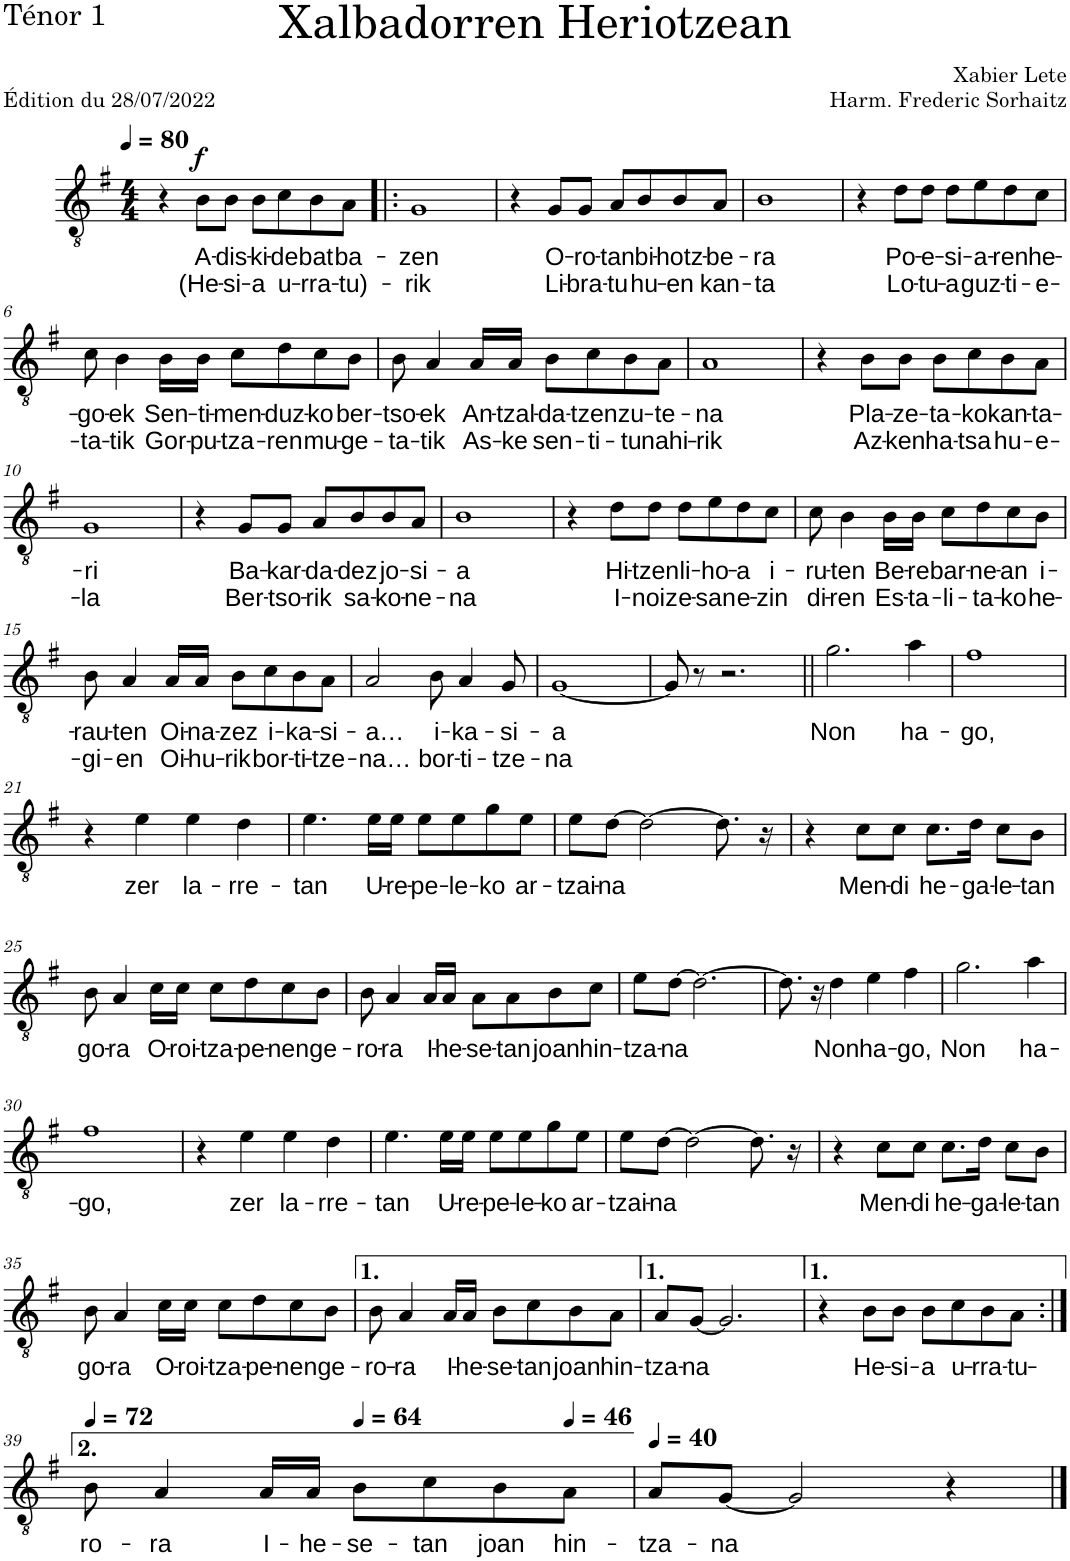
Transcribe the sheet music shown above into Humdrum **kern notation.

**kern	**text	**text	**dynam
*part1	*part1	*part1	*part1
*staff1	*staff1	*staff1	*staff1
*I"Ténor 1	*	*	*
*I'T.1	*	*	*
*clefGv2	*	*	*
*k[f#]	*	*	*
*M4/4	*	*	*
*MM80	*	*	*
=1	=1	=1	=1
4r	.	.	.
!	!LO:LY:b	!LO:LY:b	!LO:DY:a
8B\L	A-	(He-	f
!	!LO:LY:b	!LO:LY:b	!
8B\J	-dis-	-si-	.
!	!LO:LY:b	!LO:LY:b	!
8B\L	-ki-	-a	.
!	!LO:LY:b	!LO:LY:b	!
8c\	-de	u-	.
!	!LO:LY:b	!LO:LY:b	!
8B\	bat	-rra-	.
!	!LO:LY:b	!LO:LY:b	!
8A\J	ba-	-tu)-	.
=2!|:	=2!|:	=2!|:	=2!|:
!	!LO:LY:b	!LO:LY:b	!
1G	-zen	-rik	.
=3	=3	=3	=3
4r	.	.	.
!	!LO:LY:b	!LO:LY:b	!
8G/L	O-	Li-	.
!	!LO:LY:b	!LO:LY:b	!
8G/J	-ro-	-bra-	.
!	!LO:LY:b	!LO:LY:b	!
8A/L	-tan	-tu	.
!	!LO:LY:b	!LO:LY:b	!
8B/	bi-	hu-	.
!	!LO:LY:b	!LO:LY:b	!
8B/	-hotz-	-en	.
!	!LO:LY:b	!LO:LY:b	!
8A/J	-be-	kan-	.
=4	=4	=4	=4
!	!LO:LY:b	!LO:LY:b	!
1B	-ra	-ta	.
=5	=5	=5	=5
4r	.	.	.
!	!LO:LY:b	!LO:LY:b	!
8d\L	Po-	Lo-	.
!	!LO:LY:b	!LO:LY:b	!
8d\J	-e-	-tu-	.
!	!LO:LY:b	!LO:LY:b	!
8d\L	-si-	-a	.
!	!LO:LY:b	!LO:LY:b	!
8e\	-a-	guz-	.
!	!LO:LY:b	!LO:LY:b	!
8d\	-ren	-ti-	.
!	!LO:LY:b	!LO:LY:b	!
8c\J	he-	-e-	.
!!LO:LB:g=z
=6	=6	=6	=6
!	!LO:LY:b	!LO:LY:b	!
8c\	-go-	-ta-	.
!	!LO:LY:b	!LO:LY:b	!
4B\	-ek	-tik	.
!	!LO:LY:b	!LO:LY:b	!
16B\LL	Sen-	Gor-	.
!	!LO:LY:b	!LO:LY:b	!
16B\JJ	-ti-	-pu-	.
!	!LO:LY:b	!LO:LY:b	!
8c\L	-men-	-tza-	.
!	!LO:LY:b	!LO:LY:b	!
8d\	-duz-	-ren	.
!	!LO:LY:b	!LO:LY:b	!
8c\	-ko	mu-	.
!	!LO:LY:b	!LO:LY:b	!
8B\J	ber-	-ge-	.
=7	=7	=7	=7
!	!LO:LY:b	!LO:LY:b	!
8B\	-tso-	-ta-	.
!	!LO:LY:b	!LO:LY:b	!
4A/	-ek	-tik	.
!	!LO:LY:b	!LO:LY:b	!
16A/LL	An-	As-	.
!	!LO:LY:b	!LO:LY:b	!
16A/JJ	-tzal-	-ke	.
!	!LO:LY:b	!LO:LY:b	!
8B\L	-da-	sen-	.
!	!LO:LY:b	!LO:LY:b	!
8c\	-tzen	-ti-	.
!	!LO:LY:b	!LO:LY:b	!
8B\	zu-	-tu	.
!	!LO:LY:b	!LO:LY:b	!
8A\J	-te-	nahi-	.
=8	=8	=8	=8
!	!LO:LY:b	!LO:LY:b	!
1A	-na	-rik	.
=9	=9	=9	=9
4r	.	.	.
!	!LO:LY:b	!LO:LY:b	!
8B\L	Pla-	Az-	.
!	!LO:LY:b	!LO:LY:b	!
8B\J	-ze-	-ken	.
!	!LO:LY:b	!LO:LY:b	!
8B\L	-ta-	ha-	.
!	!LO:LY:b	!LO:LY:b	!
8c\	-ko	-tsa	.
!	!LO:LY:b	!LO:LY:b	!
8B\	kan-	hu-	.
!	!LO:LY:b	!LO:LY:b	!
8A\J	-ta-	-e-	.
!!LO:LB:g=z
=10	=10	=10	=10
!	!LO:LY:b	!LO:LY:b	!
1G	-ri	-la	.
=11	=11	=11	=11
4r	.	.	.
!	!LO:LY:b	!LO:LY:b	!
8G/L	Ba-	Ber-	.
!	!LO:LY:b	!LO:LY:b	!
8G/J	-kar-	-tso-	.
!	!LO:LY:b	!LO:LY:b	!
8A/L	-da-	-rik	.
!	!LO:LY:b	!LO:LY:b	!
8B/	-dez	sa-	.
!	!LO:LY:b	!LO:LY:b	!
8B/	jo-	-ko-	.
!	!LO:LY:b	!LO:LY:b	!
8A/J	-si-	-ne-	.
=12	=12	=12	=12
!	!LO:LY:b	!LO:LY:b	!
1B	-a	-na	.
=13	=13	=13	=13
4r	.	.	.
!	!LO:LY:b	!LO:LY:b	!
8d\L	Hi-	I-	.
!	!LO:LY:b	!LO:LY:b	!
8d\J	-tzen	-noiz	.
!	!LO:LY:b	!LO:LY:b	!
8d\L	li-	e-	.
!	!LO:LY:b	!LO:LY:b	!
8e\	-ho-	-san	.
!	!LO:LY:b	!LO:LY:b	!
8d\	-a	e-	.
!	!LO:LY:b	!LO:LY:b	!
8c\J	i-	-zin	.
=14	=14	=14	=14
!	!LO:LY:b	!LO:LY:b	!
8c\	-ru-	di-	.
!	!LO:LY:b	!LO:LY:b	!
4B\	-ten	-ren	.
!	!LO:LY:b	!LO:LY:b	!
16B\LL	Be-	Es-	.
!	!LO:LY:b	!LO:LY:b	!
16B\JJ	-re	-ta-	.
!	!LO:LY:b	!LO:LY:b	!
8c\L	bar-	-li-	.
!	!LO:LY:b	!LO:LY:b	!
8d\	-ne-	-ta-	.
!	!LO:LY:b	!LO:LY:b	!
8c\	-an	-ko	.
!	!LO:LY:b	!LO:LY:b	!
8B\J	i-	he-	.
!!LO:LB:g=z
=15	=15	=15	=15
!	!LO:LY:b	!LO:LY:b	!
8B\	-rau-	-gi-	.
!	!LO:LY:b	!LO:LY:b	!
4A/	-ten	-en	.
!	!LO:LY:b	!LO:LY:b	!
16A/LL	Oi-	Oi-	.
!	!LO:LY:b	!LO:LY:b	!
16A/JJ	-na-	-hu-	.
!	!LO:LY:b	!LO:LY:b	!
8B\L	-zez	-rik	.
!	!LO:LY:b	!LO:LY:b	!
8c\	i-	bor-	.
!	!LO:LY:b	!LO:LY:b	!
8B\	-ka-	-ti-	.
!	!LO:LY:b	!LO:LY:b	!
8A\J	-si-	-tze-	.
=16	=16	=16	=16
!	!LO:LY:b	!LO:LY:b	!
2A/	-a…	-na…	.
!	!LO:LY:b	!LO:LY:b	!
8B\	i-	bor-	.
!	!LO:LY:b	!LO:LY:b	!
4A/	-ka-	-ti-	.
!	!LO:LY:b	!LO:LY:b	!
8G/	-si-	-tze-	.
=17	=17	=17	=17
!	!LO:LY:b	!LO:LY:b	!
[1G	-a	-na	.
=18	=18	=18	=18
8G/]	.	.	.
8r	.	.	.
2.r	.	.	.
=19||	=19||	=19||	=19||
!	!LO:LY:b	!	!
2.g\	Non	.	.
!	!LO:LY:b	!	!
4a\	ha-	.	.
=20	=20	=20	=20
!	!LO:LY:b	!	!
1f#	-go,	.	.
!!LO:LB:g=z
=21	=21	=21	=21
4r	.	.	.
!	!LO:LY:b	!	!
4e\	zer	.	.
!	!LO:LY:b	!	!
4e\	la-	.	.
!	!LO:LY:b	!	!
4d\	-rre-	.	.
=22	=22	=22	=22
!	!LO:LY:b	!	!
4.e\	-tan	.	.
!	!LO:LY:b	!	!
16e\LL	U-	.	.
!	!LO:LY:b	!	!
16e\JJ	-re-	.	.
!	!LO:LY:b	!	!
8e\L	-pe-	.	.
!	!LO:LY:b	!	!
8e\	-le-	.	.
!	!LO:LY:b	!	!
8g\	-ko	.	.
!	!LO:LY:b	!	!
8e\J	ar-	.	.
=23	=23	=23	=23
!	!LO:LY:b	!	!
8e\L	-tzai-	.	.
!	!LO:LY:b	!	!
[8d\J	-na	.	.
2d\_	.	.	.
8.d\]	.	.	.
16r	.	.	.
=24	=24	=24	=24
4r	.	.	.
!	!LO:LY:b	!	!
8c\L	Men-	.	.
!	!LO:LY:b	!	!
8c\J	-di	.	.
!	!LO:LY:b	!	!
8.c\L	he-	.	.
!	!LO:LY:b	!	!
16d\Jk	-ga-	.	.
!	!LO:LY:b	!	!
8c\L	-le-	.	.
!	!LO:LY:b	!	!
8B\J	-tan	.	.
!!LO:LB:g=z
=25	=25	=25	=25
!	!LO:LY:b	!	!
8B\	go-	.	.
!	!LO:LY:b	!	!
4A/	-ra	.	.
!	!LO:LY:b	!	!
16c\LL	O-	.	.
!	!LO:LY:b	!	!
16c\JJ	-roi-	.	.
!	!LO:LY:b	!	!
8c\L	-tza-	.	.
!	!LO:LY:b	!	!
8d\	-pe-	.	.
!	!LO:LY:b	!	!
8c\	-nen	.	.
!	!LO:LY:b	!	!
8B\J	ge-	.	.
=26	=26	=26	=26
!	!LO:LY:b	!	!
8B\	-ro-	.	.
!	!LO:LY:b	!	!
4A/	-ra	.	.
!	!LO:LY:b	!	!
16A/LL	I-	.	.
!	!LO:LY:b	!	!
16A/JJ	-he-	.	.
!	!LO:LY:b	!	!
8A\L	-se-	.	.
!	!LO:LY:b	!	!
8A\	-tan	.	.
!	!LO:LY:b	!	!
8B\	joan	.	.
!	!LO:LY:b	!	!
8c\J	hin-	.	.
=27	=27	=27	=27
!	!LO:LY:b	!	!
8e\L	-tza-	.	.
!	!LO:LY:b	!	!
[8d\J	-na	.	.
2.d\_	.	.	.
=28	=28	=28	=28
8.d\]	.	.	.
16r	.	.	.
!	!LO:LY:b	!	!
4d\	Non	.	.
!	!LO:LY:b	!	!
4e\	ha-	.	.
!	!LO:LY:b	!	!
4f#\	-go,	.	.
=29	=29	=29	=29
!	!LO:LY:b	!	!
2.g\	Non	.	.
!	!LO:LY:b	!	!
4a\	ha-	.	.
!!LO:LB:g=z
=30	=30	=30	=30
!	!LO:LY:b	!	!
1f#	-go,	.	.
=31	=31	=31	=31
4r	.	.	.
!	!LO:LY:b	!	!
4e\	zer	.	.
!	!LO:LY:b	!	!
4e\	la-	.	.
!	!LO:LY:b	!	!
4d\	-rre-	.	.
=32	=32	=32	=32
!	!LO:LY:b	!	!
4.e\	-tan	.	.
!	!LO:LY:b	!	!
16e\LL	U-	.	.
!	!LO:LY:b	!	!
16e\JJ	-re-	.	.
!	!LO:LY:b	!	!
8e\L	-pe-	.	.
!	!LO:LY:b	!	!
8e\	-le-	.	.
!	!LO:LY:b	!	!
8g\	-ko	.	.
!	!LO:LY:b	!	!
8e\J	ar-	.	.
=33	=33	=33	=33
!	!LO:LY:b	!	!
8e\L	-tzai-	.	.
!	!LO:LY:b	!	!
[8d\J	-na	.	.
2d\_	.	.	.
8.d\]	.	.	.
16r	.	.	.
=34	=34	=34	=34
4r	.	.	.
!	!LO:LY:b	!	!
8c\L	Men-	.	.
!	!LO:LY:b	!	!
8c\J	-di	.	.
!	!LO:LY:b	!	!
8.c\L	he-	.	.
!	!LO:LY:b	!	!
16d\Jk	-ga-	.	.
!	!LO:LY:b	!	!
8c\L	-le-	.	.
!	!LO:LY:b	!	!
8B\J	-tan	.	.
!!LO:LB:g=z
=35	=35	=35	=35
!	!LO:LY:b	!	!
8B\	go-	.	.
!	!LO:LY:b	!	!
4A/	-ra	.	.
!	!LO:LY:b	!	!
16c\LL	O-	.	.
!	!LO:LY:b	!	!
16c\JJ	-roi-	.	.
!	!LO:LY:b	!	!
8c\L	-tza-	.	.
!	!LO:LY:b	!	!
8d\	-pe-	.	.
!	!LO:LY:b	!	!
8c\	-nen	.	.
!	!LO:LY:b	!	!
8B\J	ge-	.	.
=36	=36	=36	=36
!	!LO:LY:b	!	!
8B\	-ro-	.	.
!	!LO:LY:b	!	!
4A/	-ra	.	.
!	!LO:LY:b	!	!
16A/LL	I-	.	.
!	!LO:LY:b	!	!
16A/JJ	-he-	.	.
!	!LO:LY:b	!	!
8B\L	-se-	.	.
!	!LO:LY:b	!	!
8c\	-tan	.	.
!	!LO:LY:b	!	!
8B\	joan	.	.
!	!LO:LY:b	!	!
8A\J	hin-	.	.
=37	=37	=37	=37
!	!LO:LY:b	!	!
8A/L	-tza-	.	.
!	!LO:LY:b	!	!
[8G/J	-na	.	.
2.G/]	.	.	.
=38	=38	=38	=38
4r	.	.	.
!	!LO:LY:b	!	!
8B\L	He-	.	.
!	!LO:LY:b	!	!
8B\J	-si-	.	.
!	!LO:LY:b	!	!
8B\L	-a	.	.
!	!LO:LY:b	!	!
8c\	u-	.	.
!	!LO:LY:b	!	!
8B\	-rra-	.	.
!	!LO:LY:b	!	!
8A\J	-tu-	.	.
!!LO:LB:g=z
=39:|!	=39:|!	=39:|!	=39:|!
*MM72	*	*	*
!	!LO:LY:b	!	!
8B\	-ro-	.	.
!	!LO:LY:b	!	!
4A/	-ra	.	.
!	!LO:LY:b	!	!
16A/LL	I-	.	.
!	!LO:LY:b	!	!
16A/JJ	-he-	.	.
*MM64	*	*	*
!	!LO:LY:b	!	!
8B\L	-se-	.	.
!	!LO:LY:b	!	!
8c\	-tan	.	.
!	!LO:LY:b	!	!
8B\	joan	.	.
*MM46	*	*	*
!	!LO:LY:b	!	!
8A\J	hin-	.	.
=40	=40	=40	=40
*MM40	*	*	*
!	!LO:LY:b	!	!
8A/L	-tza-	.	.
!	!LO:LY:b	!	!
[8G/J	-na	.	.
2G/]	.	.	.
4r	.	.	.
==	==	==	==
*-	*-	*-	*-
